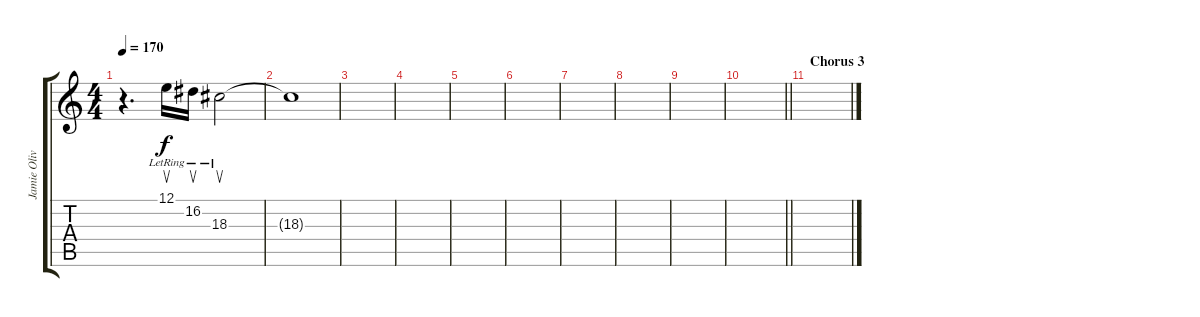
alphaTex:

\track ("Jamie Oliver | Keyboard" "Jamie Oliv") {instrument acousticgrandpiano}
\staff {score tabs}
\tuning (E4 B3 G3 D3 A2 D2) {hide}
\ts (4 4)
\tempo 170
\clef g2
\ks c
r.4{d dy f} 12.1{lr}.16{su} 16.2{lr}.16{su} 18.3{lr}.2{su} |
18.3{t}.1 |
|
|
|
|
|
|
|
\barLineRight lightlight
|
\section ("" "Chorus 3")
